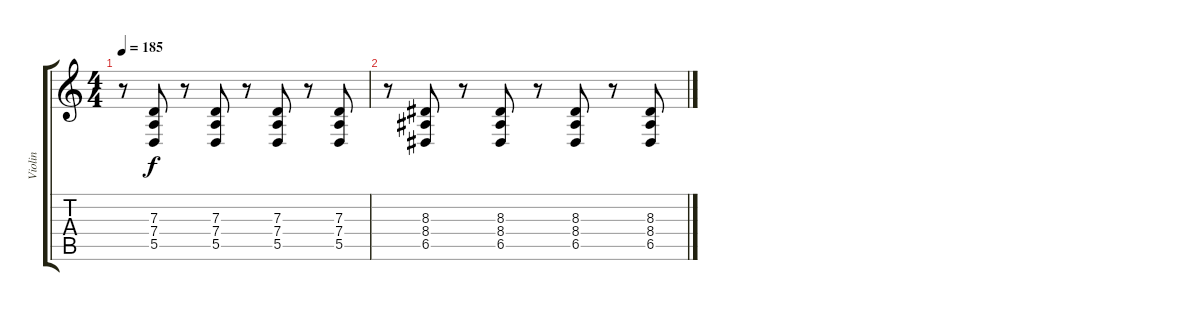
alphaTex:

\track ("Violin" "Violin") {instrument violin}
\staff {score tabs}
\tuning (E4 B3 G3 D3 A2 E2) {hide}
\ts (4 4)
\tempo 185
\clef g2
\ks c
r.8{dy f} (7.3 7.4 5.5).8 r.8 (7.3 7.4 5.5).8 r.8 (7.3 7.4 5.5).8 r.8 (7.3 7.4 5.5).8 |
r.8 (8.3 8.4 6.5).8 r.8 (8.3 8.4 6.5).8 r.8 (8.3 8.4 6.5).8 r.8 (8.3 8.4 6.5).8
